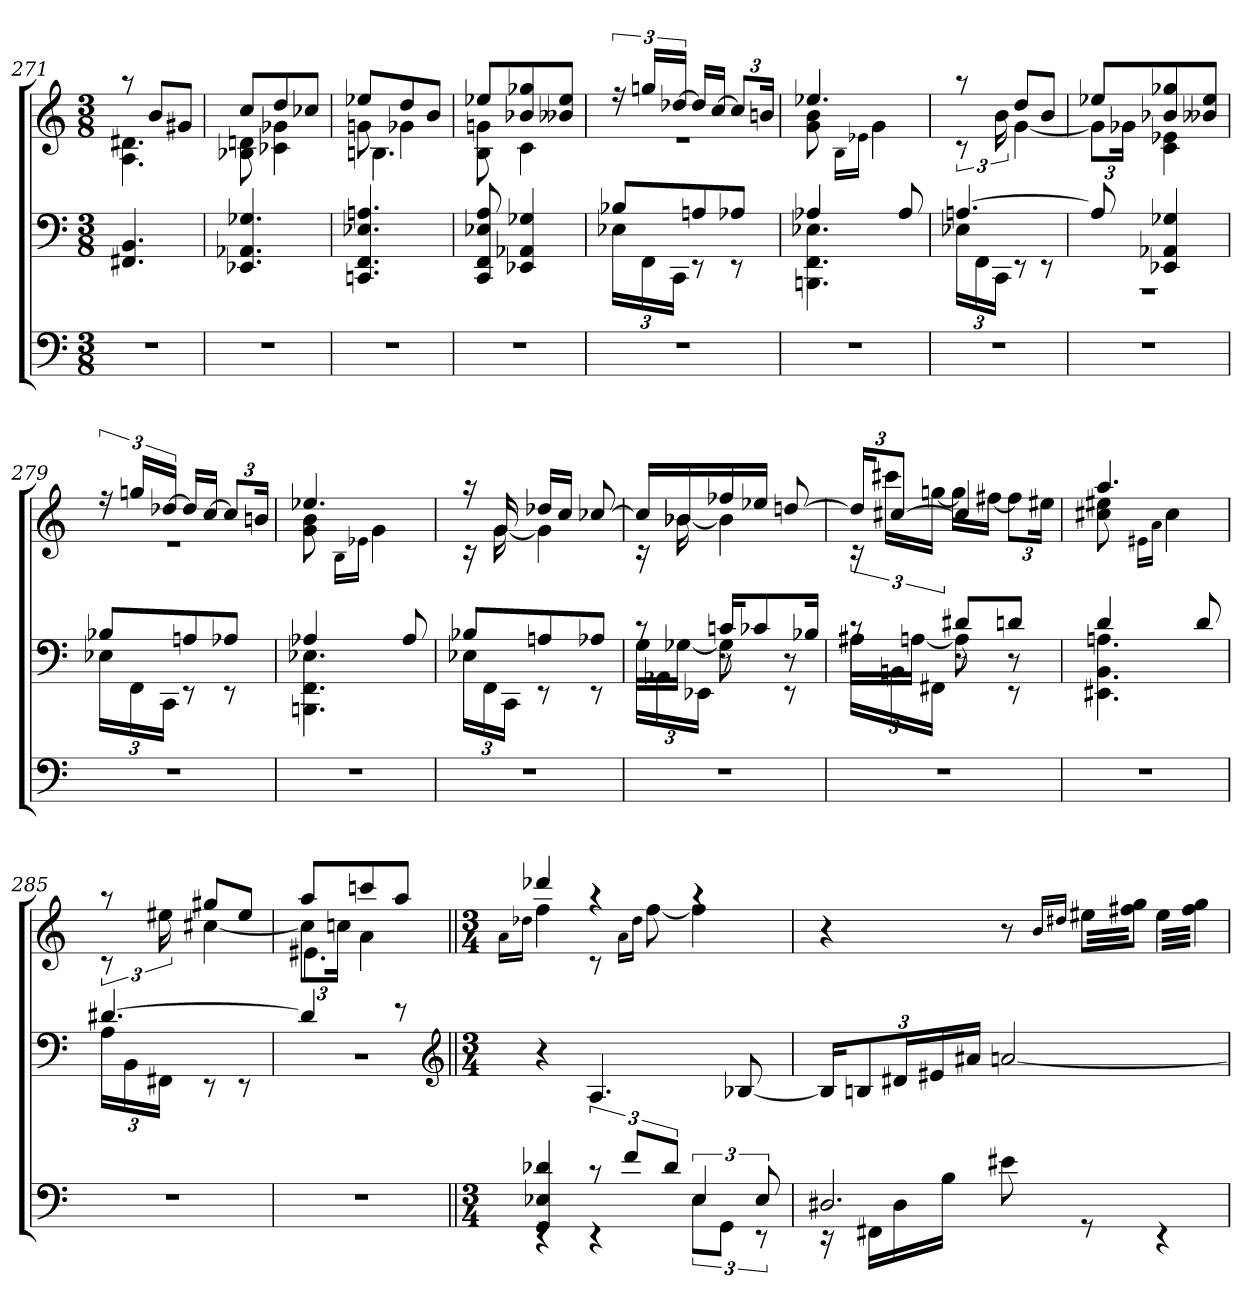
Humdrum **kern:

**kern	**kern	**kern
*part3	*part2	*part1
*staff3	*staff2	*staff1
*clefF4	*clefF4	*clefG2
*k[]	*k[]	*k[]
*M3/8	*M3/8	*M3/8
=271	=271	=271
*	*	*^
4.r	4.FF#X 4.BB	8raa	4.A 4.d#X
.	.	8bL	.
.	.	8g#XJ	.
=272	=272	=272	=272
4.r	4.EE-X 4.AA-X 4.G-X	8ccL	8B-X 8dn
.	.	8dd	4c-X 4g-X
.	.	8cc-XJ	.
=273	=273	=273	=273
*	*	*	*^
4.r	4.CCn 4.FF 4.E-X 4.An	8ee-XL	8gn	4.Bn\
.	.	8dd	4g-X	.
.	.	8bJ	.	.
*	*	*	*v	*v
=274	=274	=274	=274
4.r	8CC 8FF 8E-X 8A	8ee-XL	8B 8gn
.	4EE-X 4AA-X 4G-X	8b-X 8gg-X	4c
.	.	8b--X 8ee-J	.
=275	=275	=275	=275
*	*^	*	*
4.r	8B-XL	24E-XLL	24r	4.r
.	.	24FF	24ggnLL	.
.	.	24CCJJ	[24dd-XJJ	.
.	8An	8rEE	16dd-LL]	.
.	.	.	[16ccJJ	.
.	8A-XJ	8rEE	12ccL]	.
.	.	.	24bnJk	.
=276	=276	=276	=276	=276
4.r	4A-X	4.BBBn 4.FF 4.E-X	4.ee-X	8g 8b
.	.	.	.	16qqB\LL
.	.	.	.	16qqe-X\JJ
.	.	.	.	4g
.	8A-	.	.	.
=277	=277	=277	=277	=277
4.r	[4.An	24E-XLL	8raa	12rc
.	.	24FF	.	.
.	.	24CCJJ	.	24b
.	.	8rEE	8ddL	[4g
.	.	8rEE	8bJ	.
=278	=278	=278	=278	=278
4.r	8A]	4.r	8ee-XL	12gL]
.	.	.	.	24g-XJk
.	4EE-X 4AA-X 4G-X	.	8b-X 8gg-X	4c 4e-X
.	.	.	8b--X 8ee-J	.
=279	=279	=279	=279	=279
4.r	8B-XL	24E-XLL	24r	4.r
.	.	24FF	24ggnLL	.
.	.	24CCJJ	[24dd-XJJ	.
.	8An	8rEE	16dd-LL]	.
.	.	.	[16ccJJ	.
.	8A-XJ	8rEE	12ccL]	.
.	.	.	24bnJk	.
=280	=280	=280	=280	=280
4.r	4A-X	4.BBBn 4.FF 4.E-X	4.ee-X	8g 8b
.	.	.	.	16qqB\LL
.	.	.	.	16qqe-X\JJ
.	.	.	.	4g
.	8A-	.	.	.
=281	=281	=281	=281	=281
4.r	8B-XL	24E-XLL	16raa	16rc
.	.	24FF	.	.
.	.	.	16g	[16g
.	.	24CCJJ	.	.
.	8An	8rEE	16dd-XLL	4g]
.	.	.	16ccJJ	.
.	8A-XJ	8rEE	[8cc-X	.
=282	=282	=282	=282	=282
*	*	*^	*	*
4.r	8rc	16GLL	24G\LL	16cc-LL]	16rc
.	.	.	24AA-X\	.	.
.	.	[16G-XJJ	.	16b-X	[16b-X
.	.	.	24EE-X\JJ	.	.
.	16cnKL	8G-]	8r	16ff-X	4b-]
.	8c-X	.	.	16ee-XJJ	.
.	.	8rEE	8r	[8ddn	.
.	16B-XJk	.	.	.	.
=283	=283	=283	=283	=283	=283
4.r	8rc	16A#XLL	24A#X\LL	24ddKL]	24rc
.	.	.	24BBn\	[12cc#XJ	24ccc#XLL
.	.	[16AnJJ	.	.	.
.	.	.	24FF#X\JJ	.	[24ggnJJ
.	8d#XL	8A]	8r	4cc#]	16ggLL]
.	.	.	.	.	[16ff#XJJ
.	8dnJ	8rEE	8r	.	12ff#L]
.	.	.	.	.	24ee#XJk
*	*	*v	*v	*	*
=284	=284	=284	=284	=284
4.r	4d	4.EE#X 4.BB 4.An	4.aa	8cc#X 8ee#X
.	.	.	.	16qqe#X\LL
.	.	.	.	16qqa\JJ
.	.	.	.	4cc#
.	8d	.	.	.
=285	=285	=285	=285	=285
4.r	[4.d#X	24ALL	8raa	12rc
.	.	24BB	.	.
.	.	24FF#XJJ	.	24ee#X
.	.	8rEE	8gg#XL	[4cc#X
.	.	8rEE	8ee#J	.
=286	=286	=286	=286	=286
*	*	*	*	*^
4.r	4d#]	4.r	8aaL	12cc#L]	4.e#X\
.	.	.	.	24ccnJk	.
.	.	.	8cccn	4a	.
.	8r	.	8aaJ	.	.
*	*v	*v	*	*	*
*	*	*v	*v	*v
*	*clefG2	*
=287||	=287||	=287||
*M3/4	*M3/4	*M3/4
*	*	*^
.	.	.	16qqa\LL
.	.	.	16qqdd-X\JJ
*^	*	*	*
4GG 4E-X 4d-X	4rEE	4r	4ddd-X	4ff
12rc	4rEE	4.A	4raa	8rc
12fL	.	.	.	.
.	.	.	.	16qqa\LL
.	.	.	.	16qqdd-\JJ
.	.	.	.	[8ff
12d-J	.	.	.	.
6E-	12E-L	.	4raa	4ff]
.	12GGJ	.	.	.
.	.	[8B-X	.	.
12E-	12rEE	.	.	.
*	*	*	*v	*v
=288	=288	=288	=288
2.D#X	16r	24B-KL]	4r
.	.	12Bn	.
.	16FF#XLL	.	.
.	16D#	24d#XL	.
.	.	24e#X	.
.	16BJJ	.	.
.	.	24a#XJJ	.
.	8e#X	[2an	8r
.	.	.	16qqbLL
.	.	.	16qqdd#XJJ
*	*	*	*tremolo
.	8r	.	32ee#XLLL
.	.	.	32ff# 32gg#
.	.	.	32ee#X
.	.	.	32ff# 32gg#JJJ
.	4r	.	32ee#LLL
.	.	.	32ff# 32gg#
.	.	.	32ee#
.	.	.	32ff# 32gg#
.	.	.	32ee#
.	.	.	32ff# 32gg#
.	.	.	32ee#
.	.	.	32ff# 32gg#JJJ
*	*	*	*Xtremolo
.	.	.	.
.	.	.	.
.	.	.	.
.	.	.	.
*v	*v	*	*
=	=	=
*-	*-	*-
